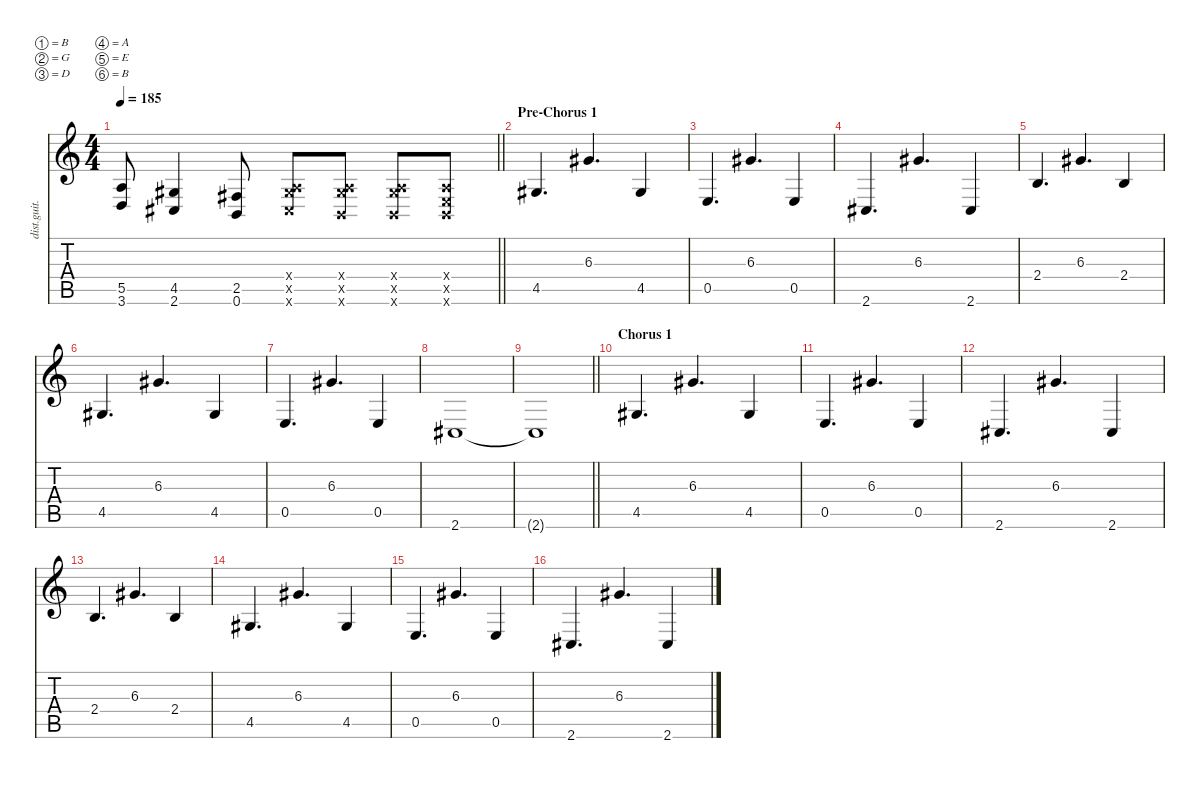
\defaultSystemsLayout 4
\hideDynamics
\bracketExtendMode nobrackets
\track ("Distortion Guitar - Petr" "dist.guit.") {instrument distortionguitar}
\staff {score tabs}
\tuning (B3 G3 D3 A2 E2 B1)
\ts (4 4)
\tempo 185
\clef g2
\barLineRight lightlight
\ks c
(5.5 3.6).8{dy f beam Up} (4.5{acc #} 2.6{acc #}).4{beam Up} (2.5{acc #} 0.6).8{beam Up} (0.4{x} 4.5{x acc #} 2.6{x acc #}).8{beam Up} (0.4{x} 4.5{x acc #} 0.6{x}).8{beam Up} (0.4{x} 4.5{x acc #} 0.6{x}).8{beam Up} (0.4{x} 0.5{x} 0.6{x}).8{beam Up} |
\section ("" "Pre-Chorus 1")
4.5{acc #}.4{d beam Up} 6.3{acc #}.4{d beam Up} 4.5{acc #}.4{beam Up} |
0.5.4{d beam Up} 6.3{acc #}.4{d beam Up} 0.5.4{beam Up} |
2.6{acc #}.4{d beam Up} 6.3{acc #}.4{d beam Up} 2.6{acc #}.4{beam Up} |
2.4.4{d beam Up} 6.3{acc #}.4{d beam Up} 2.4.4{beam Up} |
4.5{acc #}.4{d beam Up} 6.3{acc #}.4{d beam Up} 4.5{acc #}.4{beam Up} |
0.5.4{d beam Up} 6.3{acc #}.4{d beam Up} 0.5.4{beam Up} |
2.6{acc #}.1{beam Up} |
\barLineRight lightlight
2.6{t acc #}.1{beam Up} |
\section ("" "Chorus 1")
4.5{acc #}.4{d beam Up} 6.3{acc #}.4{d beam Up} 4.5{acc #}.4{beam Up} |
0.5.4{d beam Up} 6.3{acc #}.4{d beam Up} 0.5.4{beam Up} |
2.6{acc #}.4{d beam Up} 6.3{acc #}.4{d beam Up} 2.6{acc #}.4{beam Up} |
2.4.4{d beam Up} 6.3{acc #}.4{d beam Up} 2.4.4{beam Up} |
4.5{acc #}.4{d beam Up} 6.3{acc #}.4{d beam Up} 4.5{acc #}.4{beam Up} |
0.5.4{d beam Up} 6.3{acc #}.4{d beam Up} 0.5.4{beam Up} |
2.6{acc #}.4{d beam Up} 6.3{acc #}.4{d beam Up} 2.6{acc #}.4{beam Up}
